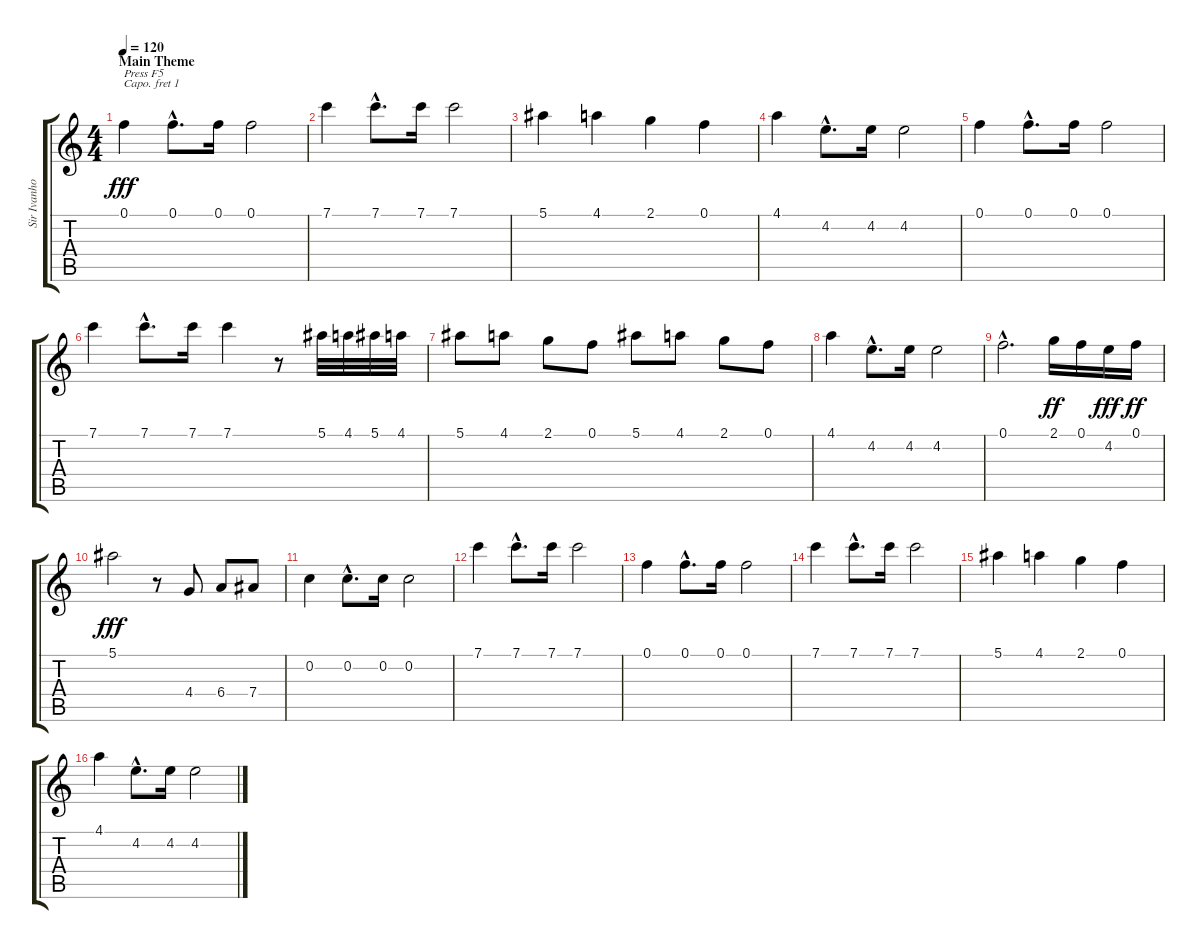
\track ("Sir Ivanhoe" "Sir Ivanho") {instrument acousticguitarsteel}
\staff {score tabs}
\capo 1
\tuning (E4 B3 G3 D3 A2 E2) {hide}
\ts (4 4)
\section ("" "Main Theme")
\tempo 120
\clef g2
\ks c
0.1.4{txt "Press F5" dy fff instrument acousticguitarsteel} 0.1{hac}.8{d} 0.1.16 0.1.2 |
7.1.4 7.1{hac}.8{d} 7.1.16 7.1.2 |
5.1.4 4.1.4 2.1.4 0.1.4 |
4.1.4 4.2{hac}.8{d} 4.2.16 4.2.2 |
0.1.4 0.1{hac}.8{d} 0.1.16 0.1.2 |
7.1.4 7.1{hac}.8{d} 7.1.16 7.1.4 r.8 5.1.32 4.1.32 5.1.32 4.1.32 |
5.1.8 4.1.8 2.1.8 0.1.8 5.1.8 4.1.8 2.1.8 0.1.8 |
4.1.4 4.2{hac}.8{d} 4.2.16 4.2.2 |
0.1{hac}.2{d} 2.1.16{dy ff} 0.1.16 4.2.16{dy fff} 0.1.16{dy ff} |
5.1.2{dy fff} r.8 4.4.8 6.4.8 7.4.8 |
0.2.4 0.2{hac}.8{d} 0.2.16 0.2.2 |
7.1.4 7.1{hac}.8{d} 7.1.16 7.1.2 |
0.1.4 0.1{hac}.8{d} 0.1.16 0.1.2 |
7.1.4 7.1{hac}.8{d} 7.1.16 7.1.2 |
5.1.4 4.1.4 2.1.4 0.1.4 |
4.1.4 4.2{hac}.8{d} 4.2.16 4.2.2
